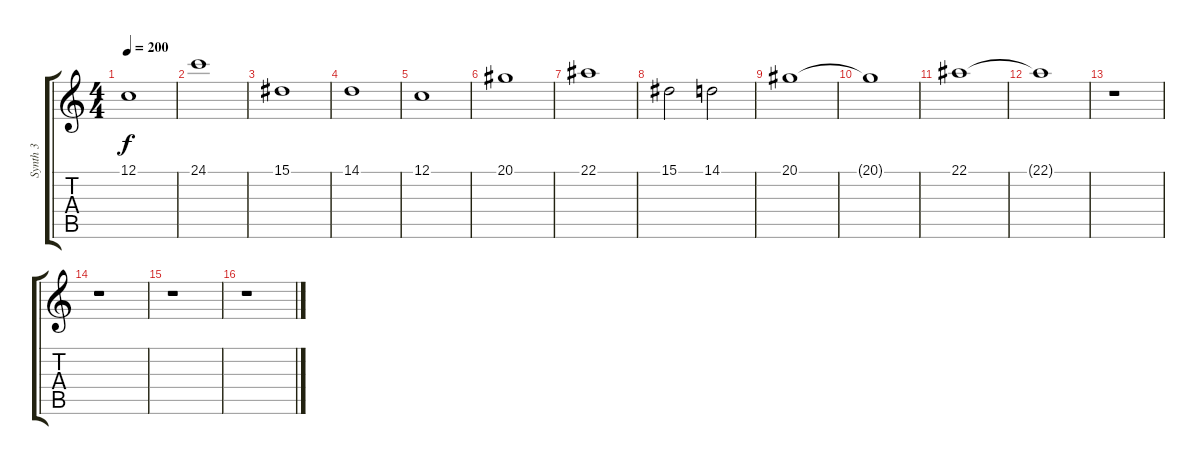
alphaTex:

\track ("Synth 3" "Synth 3") {instrument synthstrings1}
\staff {score tabs}
\tuning (C4 G3 Eb3 Bb2 F2 C2) {hide}
\ts (4 4)
\tempo 200
\clef g2
\ks c
12.1.1{dy f} |
24.1.1 |
15.1.1 |
14.1.1 |
12.1.1 |
20.1.1 |
22.1.1 |
15.1.2 14.1.2 |
20.1.1 |
20.1{t}.1 |
22.1.1 |
22.1{t}.1 |
r.1 |
r.1 |
r.1 |
r.1
